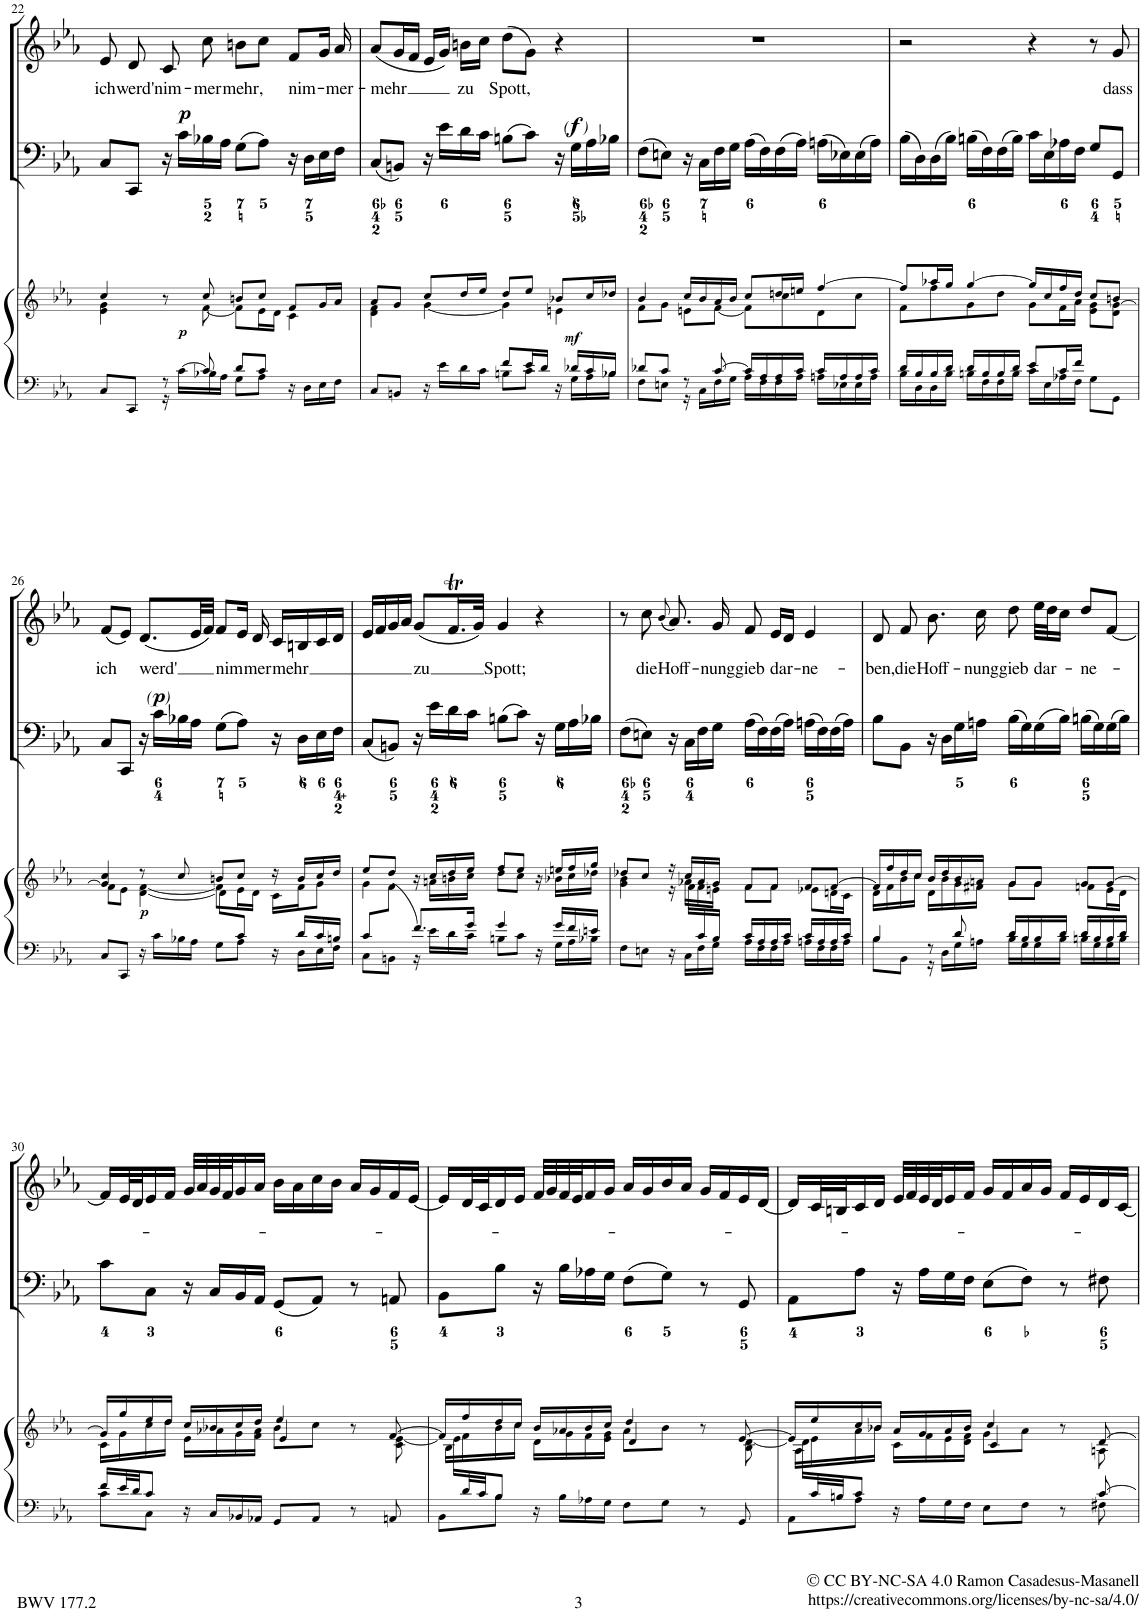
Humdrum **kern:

**kern	**kern	**dynam	**kern	**dynam	**kern	**text
*part3	*part3	*part3	*part2	*part2	*part1	*part1
*staff4	*staff3	*staff3/4	*staff2	*staff2	*staff1	*staff1
*I"Piano reduction	*	*	*I"Continuo	*	*I"Alto	*
*I'Pno	*	*	*	*	*	*
!!LO:PB:g=z
*clefF4	*clefG2	*	*clefF4	*	*clefG2	*
*k[b-e-a-]	*k[b-e-a-]	*	*k[b-e-a-]	*	*k[b-e-a-]	*
*M4/4	*M4/4	*	*M4/4	*	*M4/4	*
*met(c)	*met(c)	*	*met(c)	*	*met(c)	*
=22	=22	=22	=22	=22	=22	=22
*^	*^	*	*	*	*	*
!	!	!	!	!	!	!	!	!LO:LY:b
*	*	*	*^	*	*	*	*	*
8C/L	4ryy	4cc/	4e-\ 4g\	4ryy	.	8C/L	.	8e-/	ich
!	!	!	!	!	!	!	!	!	!LO:LY:b
8CC/J	.	.	.	.	.	8CC/J	.	8d/	werd'
!	!	!	!	!	!	!	!	!	!LO:LY:b
8r	16r	8r	8ryy	16ryy	.	16r	.	8c/	nim-
!	!	!	!	!	!LO:DY:b	!	!LO:DY:a	!	!
.	[>16c\LL	.	.	2ryy	p	16c\LL	p	.	.
!	!	!	!	!	!	!	!	!	!LO:LY:b
8c/]	16B-X\	8cc/	[8f\	.	.	16B-X\	.	8cc\	-mer-
.	16A-\JJ	.	.	.	.	16A-\JJ	.	.	.
!	!	!	!	!	!	!	!	!	!LO:LY:b
8d/L	8G\L	8bn/L	8f\L]	.	.	(8G\L	.	8bn\L	-mehr,
8c/J	8A-\J	8cc/J	16e-\L	.	.	8A-\J)	.	8cc\J	.
.	.	.	16d\JJ	.	.	.	.	.	.
!	!	!	!	!	!	!	!	!	!LO:LY:b
16r	16ryy	8f/L	4c\	.	.	16r	.	8f/L	nim-
16D\LL	16ryy	.	.	8.ryy	.	16D\LL	.	.	.
16E-\	8ryy	16g/L	.	.	.	16E-\	.	16g/Jk	.
!	!	!	!	!	!	!	!	!	!LO:LY:b
16F\JJ	.	16a-/JJ	.	.	.	16F\JJ	.	16a-/	-mer-
=23	=23	=23	=23	=23	=23	=23	=23	=23	=23
!	!	!	!	!	!	!	!	!	!LO:LY:b
8C/L	4ryy	8a-/L	4d\ 4f\	2ryy	.	(8C/L	.	(8a-/L	-mehr
8BBn/J	.	8g/J	.	.	.	8BBn/J)	.	16g/L	.
.	.	.	.	.	.	.	.	16f/JJ	.
16r	16ryy	8cc/L	[4g\	.	.	16r	.	16e-/LL	.
16ryy	16e-\LL	.	.	.	.	16e-\LL	.	16g/JJ)	.
!	!	!	!	!	!	!	!	!	!LO:LY:b
8ryy	16d\	16dd/L	.	.	.	16d\	.	16bn\LL	zu
.	16c\JJ	16ee-/JJ	.	.	.	16c\JJ	.	16cc\JJ	.
!	!	!	!	!	!	!	!	!	!LO:LY:b
8f/L	8Bn\L	8dd/L	4g\]	4ryy	.	(8Bn\L	.	(8dd\L	Spott,
16e-/L	8c\J	8ee-/J	.	.	.	8c\J)	.	8g\J)	.
16d/JJ	.	.	.	.	.	.	.	.	.
16r	16ryy	8b-X/L	4en\	16ryy	.	16r	.	4r	.
!	!	!	!	!	!LO:DY:b	!	!LO:DY:a	!	!
!	!	!	!	!	!	!	!LO:DY:n=1:a	!	!
!	!	!	!	!	!	!	!LO:DY:n=2:a	!	!
16d-X/LL	16G\LL	.	.	8.ryy	mf	16G\LL	other-dynamics f other-dynamics	.	.
16c/	16A-\	16cc/L	.	.	.	16A-\	.	.	.
16B-X/JJ	16B-\JJ	16dd-X/JJ	.	.	.	16B-X\JJ	.	.	.
*	*	*	*v	*v	*	*	*	*	*
=24	=24	=24	=24	=24	=24	=24	=24	=24
8d-X/L	8F\L	4b-/	8f\L	.	(8F\L	.	1r	.
8c/J	8En\J	.	8g\J	.	8En\J)	.	.	.
8r	16r	16cc/LL	8en\L	.	16r	.	.	.
.	16C\LL	16b-/	.	.	16C\LL	.	.	.
[8c/	16F\	16a-/	[8f\J	.	16F\	.	.	.
.	16G\JJ	16b-/JJ	.	.	16G\JJ	.	.	.
16c/LL]	16A-\LL	8cc/L	8f\L]	.	(16A-\LL	.	.	.
16A-/	16F\	.	.	.	16F\)	.	.	.
16A-/	16F\	16ddn/L	8cc\	.	(16F\	.	.	.
16c/JJ	16A-\JJ	16een/JJ	.	.	16A-\JJ)	.	.	.
16c/LL	16An\LL	[4ff/	8d\	.	(16An\LL	.	.	.
16A/	16E-X\	.	.	.	16E-X\)	.	.	.
16A/	16E-\	.	8cc\J	.	(16E-\	.	.	.
16c/JJ	16A\JJ	.	.	.	16A\JJ)	.	.	.
=25	=25	=25	=25	=25	=25	=25	=25	=25
16d/LL	16B-\LL	8ff/L]	8f\L	.	(16B-\LL	.	2r	.
16B-/	16D\	.	.	.	16D\)	.	.	.
16B-/	16D\	16aa-X/L	8ff\	.	(16D\	.	.	.
16d/JJ	16B-\JJ	16gg/JJ	.	.	16B-\JJ)	.	.	.
16d/LL	16Bn\LL	[4gg/	8g\	.	(16Bn\LL	.	.	.
16B/	16F\	.	.	.	16F\)	.	.	.
16B/	16F\	.	8dd\J	.	(16F\	.	.	.
16d/JJ	16B\JJ	.	.	.	16B\JJ)	.	.	.
8e-/L	16c\LL	16gg/LL]	8g\L	.	16c\LL	.	4r	.
.	16E-\	16cc/	.	.	16E-\	.	.	.
16c/L	16A-X\	16ff/	16f\L	.	16A-X\	.	.	.
16f/JJ	16F\JJ	16dd/JJ	16a-\JJ	.	16F\JJ	.	.	.
4ryy	8G\L	8cc/L	8e-\ 8g\L	.	8G/L	.	8r	.
!	!	!	!	!	!	!	!	!LO:LY:b
.	8GG\J	8bn/J	8d\ [>8g\J	.	8GG/J	.	8g/	dass
!!LO:LB:g=z
=26	=26	=26	=26	=26	=26	=26	=26	=26
*	*	*	*^	*	*	*	*	*
!	!	!	!	!	!	!	!	!	!LO:LY:b
8C/L	4ryy	4g/] 4cc/	8f\L	2ryy	.	8C/L	.	(8f/L	ich
8CC/J	.	.	8e-\J	.	.	8CC/J	.	8e-/J)	.
!	!	!	!	!	!LO:DY:b	!	!	!	!LO:LY:b
16r	16ryy	8r	[4d\ [4f\	.	p	16r	.	(8.d/L	werd'
!	!	!	!	!	!	!	!LO:DY:a	!	!
!	!	!	!	!	!	!	!LO:DY:n=1:a	!	!
!	!	!	!	!	!	!	!LO:DY:n=2:a	!	!
16ryy	16c\LL	.	.	.	.	16c\LL	other-dynamics p other-dynamics	.	.
8ryy	16B-X\	8cc/	.	.	.	16B-X\	.	.	.
.	16A-\JJ	.	.	.	.	16A-\JJ	.	32e-/LL	.
.	.	.	.	.	.	.	.	32f/JJJ)	.
!	!	!	!	!	!	!	!	!	!LO:LY:b
8ryy	8G\L	8bn/L	8f\L]	8d\L]	.	(8G\L	.	8f/L	nim-
8c/J	8A-\J	8cc/J	16e-\L	4.ryy	.	8A-\J)	.	16e-/Jk	.
!	!	!	!	!	!	!	!	!	!LO:LY:b
.	.	.	16d\JJ	.	.	.	.	16d/	-mer-
!	!	!	!	!	!	!	!	!	!LO:LY:b
16r	16ryy	16r	16c\LL	.	.	16r	.	16c/LL	-mehr
16d/LL	16D\LL	16b/LL	16f\J	.	.	16D\LL	.	16Bn/	.
16c/	16E-\	16cc/	8g\J	.	.	16E-\	.	16c/	.
16Bn/JJ	16F\JJ	16dd/JJ	.	.	.	16F\JJ	.	16d/JJ	.
=27	=27	=27	=27	=27	=27	=27	=27	=27	=27
8c/L	8C\L	8ee-/L	4g\	8ryy	.	(8C/L	.	16e-/LL	.
.	.	.	.	.	.	.	.	16f/	.
8ryy	8BBn\J	8dd/J	.	[>8f\J	.	8BBn/J)	.	16g/	.
.	.	.	.	.	.	.	.	16a-/JJ	.
!	!	!	!	!	!	!	!	!	!LO:LY:b
8.f/L]	16r	16r	16ryy	2.ryy	.	16r	.	(8g/L	zu
.	16e-\LL	16cc/LL	16an\LL	.	.	16e-\LL	.	.	.
.	16d\	16dd/	16bn\	.	.	16d\	.	16.fT/L	.
16g/Jk	16c\JJ	16ee-/JJ	16cc\JJ	.	.	16c\JJ	.	.	.
.	.	.	.	.	.	.	.	32g/JJk)	.
!	!	!	!	!	!	!	!	!	!LO:LY:b
4g/	8Bn\L	8ff/L	8dd\L	.	.	(8Bn\L	.	4g/	Spott;
.	8c\J	8ee-/J	8cc\J	.	.	8c\J)	.	.	.
16r	16ryy	16r	16ryy	.	.	16r	.	4r	.
16g/LL	16G\LL	16een/LL	16b-X\LL	.	.	16G\LL	.	.	.
16f/	16A-\	16ff/	16cc\	.	.	16A-\	.	.	.
16en/JJ	16B-X\JJ	16gg/JJ	16dd-X\JJ	.	.	16B-X\JJ	.	.	.
=28	=28	=28	=28	=28	=28	=28	=28	=28	=28
4ryy	8F\L	8dd-X/L	4g\ 4b-\	16ryy	.	(8F\L	.	8r	.
!	!	!	!	!	!	!	!	!	!LO:LY:b
*	*	*	*v	*v	*	*	*	*	*
.	8En\J	8cc/J	.	.	8En\J)	.	8cc\	die
.	.	.	.	.	.	.	(8qb-/	.
!	!	!	!	!	!	!	!	!LO:LY:b
16r	16ryy	16r	16r	.	16r	.	8.a-/)	Hoff-
*	*	*	*^	*	*	*	*	*
16ryy	16C\LL	16cc/LL	16a-X\LL	16f\LL	.	16C\LL	.	.	.
16c/	16F\	16a-/	16f\	2ryy	.	16F\	.	.	.
!	!	!	!	!	!	!	!	!	!LO:LY:b
16B-/JJ	16G\JJ	16g/JJ	16en\JJ	.	.	16G\JJ	.	16g/	-nung
!	!	!	!	!	!	!	!	!	!LO:LY:b
16c/LL	16A-\LL	8f/L	8f\L	.	.	(16A-\LL	.	8f/	gieb
16A-/	16F\	.	.	.	.	16F\)	.	.	.
!	!	!	!	!	!	!	!	!	!LO:LY:b
16A-/	16F\	8f/J	8f\J	.	.	(16F\	.	16e-/LL	dar-
16c/JJ	16A-\JJ	.	.	.	.	16A-\JJ)	.	16d/JJ	.
!	!	!	!	!	!	!	!	!	!LO:LY:b
16c/LL	16An\LL	8f/L	8e-X\L	.	.	(16An\LL	.	4e-/	-ne-
16A/	16F\	.	.	.	.	16F\)	.	.	.
16A/	16F\	[8f/J	16dn\L	8ryy	.	(16F\	.	.	.
16c/JJ	16A\JJ	.	16c\JJ	.	.	16A\JJ)	.	.	.
*	*	*	*v	*v	*	*	*	*	*
=29	=29	=29	=29	=29	=29	=29	=29	=29
!	!	!	!	!	!	!	!	!LO:LY:b
4B-/	8B-\L	16f/LL]	16d\LL	.	8B-\L	.	8d/	-ben,
.	.	16ff/	16f\	.	.	.	.	.
!	!	!	!	!	!	!	!	!LO:LY:b
.	8BB-\J	16dd/	16b-\	.	8BB-\J	.	8f/	die
.	.	16cc/JJ	16cc\JJ	.	.	.	.	.
!	!	!	!	!	!	!	!	!LO:LY:b
8r	16r	16b-/LL	16d\LL	.	16r	.	8.b-\	Hoff-
.	16D\LL	16dd/	16b-\	.	16D\LL	.	.	.
8d/	16G\	16b-/	16g\	.	16G\	.	.	.
!	!	!	!	!	!	!	!	!LO:LY:b
.	16An\JJ	16an/JJ	16f#X\JJ	.	16An\JJ	.	16cc\	-nung
!	!	!	!	!	!	!	!	!LO:LY:b
16d/LL	16B-\LL	8g/L	8g\L	.	(16B-\LL	.	8dd\	gieb
16B-/	16G\	.	.	.	16G\)	.	.	.
!	!	!	!	!	!	!	!	!LO:LY:b
16B-/	16G\	8g/J	8g\J	.	(16G\	.	32ee-\LLL	dar-
.	.	.	.	.	.	.	32dd\J	.
16d/JJ	16B-\JJ	.	.	.	16B-\JJ)	.	16cc\JJ	.
!	!	!	!	!	!	!	!	!LO:LY:b
16d/LL	16Bn\LL	8g/L	8fn\L	.	(16Bn\LL	.	8dd/L	-ne-
16B/	16G\	.	.	.	16G\)	.	.	.
16B/	16G\	[8g/J	16e-\L	.	(16G\	.	[8f/J	.
16d/JJ	16B\JJ	.	16d\JJ	.	16B\JJ)	.	.	.
!!LO:LB:g=z
=30	=30	=30	=30	=30	=30	=30	=30	=30
*	*	*	*^	*	*	*	*	*
16f/LL	8c\L	16g/LL]	16c\LL	2ryy	.	8c\L	.	16f/LL]	.
32e-/L	.	16gg/	16g\	.	.	.	.	32e-/L	.
32d/JJ	.	.	.	.	.	.	.	32d/J	.
8c/J	8C\J	16ee-/	16cc\	.	.	8C\J	.	16e-/	.
.	.	16dd/JJ	16dd\JJ	.	.	.	.	16f/JJ	.
16r	16ryy	16cc/LL	16e-\LL	.	.	16r	.	32g/LLL	.
.	.	.	.	.	.	.	.	32a-/	.
16ryy	16C/LL	16b-X/	16a-X\	.	.	16C/LL	.	32g/	.
.	.	.	.	.	.	.	.	32f/J	.
8ryy	16BB-X/	16cc/	16g\	.	.	16BB-/	.	16g/	.
.	16AA-X/JJ	16dd/JJ	16f\ 16a-\JJ	.	.	16AA-/JJ	.	16a-/JJ	.
4ryy	8GG/L	4ee-/	8b-\L	4e-/	.	(8GG/L	.	16b-\LL	.
.	.	.	.	.	.	.	.	16a-\	.
.	8AA-/J	.	8cc\J	.	.	8AA-/J)	.	16cc\	.
.	.	.	.	.	.	.	.	16b-\JJ	.
8r	8ryy	8r	8ryy	4ryy	.	8r	.	16a-/LL	.
.	.	.	.	.	.	.	.	16g/	.
8AAn/	8ryy	[8f/	8c\ [8e-\	.	.	8AAn/	.	16f/	.
.	.	.	.	.	.	.	.	[16e-/JJ	.
=31	=31	=31	=31	=31	=31	=31	=31	=31	=31
16ryy	8BB-\L	16f/LL]	16B-\LL	16e-\LL]	.	8BB-\L	.	16e-/LL]	.
32d/L	.	16ff/	16f\	4..ryy	.	.	.	32d/L	.
32c/JJ	.	.	.	.	.	.	.	32c/J	.
8B-/J	8B-\J	16dd/	16b-\	.	.	8B-\J	.	16d/	.
.	.	16cc/JJ	16cc\JJ	.	.	.	.	16e-/JJ	.
16r	16ryy	16b-/LL	16d\LL	.	.	16r	.	32f/LLL	.
.	.	.	.	.	.	.	.	32g/	.
16ryy	16B-\LL	16a-X/	16g\	.	.	16B-\LL	.	32f/	.
.	.	.	.	.	.	.	.	32e-/J	.
8ryy	16A-X\	16b-/	16f\	.	.	16A-X\	.	16f/	.
.	16G\JJ	16cc/JJ	16e-\ 16g\JJ	.	.	16G\JJ	.	16g/JJ	.
4ryy	8F\L	4dd/	8a-\L	4d/	.	(8F\L	.	16a-/LL	.
.	.	.	.	.	.	.	.	16g/	.
.	8G\J	.	8b-\J	.	.	8G\J)	.	16b-/	.
.	.	.	.	.	.	.	.	16a-/JJ	.
8r	8ryy	8r	8ryy	4ryy	.	8r	.	16g/LL	.
.	.	.	.	.	.	.	.	16f/	.
8GG/	8ryy	[8e-/	8B-\ [8d\	.	.	8GG/	.	16e-/	.
.	.	.	.	.	.	.	.	[16d/JJ	.
=32	=32	=32	=32	=32	=32	=32	=32	=32	=32
16ryy	8AA-\L	16e-/LL]	16A-\LL	16d\LL]	.	8AA-\L	.	16d/LL]	.
32c/L	.	16ee-/	16e-\	4..ryy	.	.	.	32c/L	.
32Bn/JJ	.	.	.	.	.	.	.	32Bn/J	.
8c/J	8A-\J	16cc/	16a-\	.	.	8A-\J	.	16c/	.
.	.	16b-X/JJ	16b-\JJ	.	.	.	.	16d/JJ	.
16r	16ryy	16a-/LL	16c\LL	.	.	16r	.	32e-/LLL	.
.	.	.	.	.	.	.	.	32f/	.
16ryy	16A-\LL	16g/	16f\	.	.	16A-\LL	.	32e-/	.
.	.	.	.	.	.	.	.	32d/J	.
8ryy	16G\	16a-/	16e-\	.	.	16G\	.	16e-/	.
.	16F\JJ	16b-/JJ	16d\ 16f\JJ	.	.	16F\JJ	.	16f/JJ	.
4ryy	8E-\L	4cc/	8g\L	4c/	.	(8E-\L	.	16g/LL	.
.	.	.	.	.	.	.	.	16f/	.
.	8F\J	.	8a-\J	.	.	8F\J)	.	16a-/	.
.	.	.	.	.	.	.	.	16g/JJ	.
8r	8ryy	8r	8ryy	4ryy	.	8r	.	16f/LL	.
.	.	.	.	.	.	.	.	16e-/	.
[8c/	8F#X\	[8d/	8An\	.	.	8F#X\	.	16d/	.
.	.	.	.	.	.	.	.	[16c/JJ	.
*v	*v	*	*	*	*	*	*	*	*
*	*v	*v	*v	*	*	*	*	*
=	=	=	=	=	=	=
*-	*-	*-	*-	*-	*-	*-
